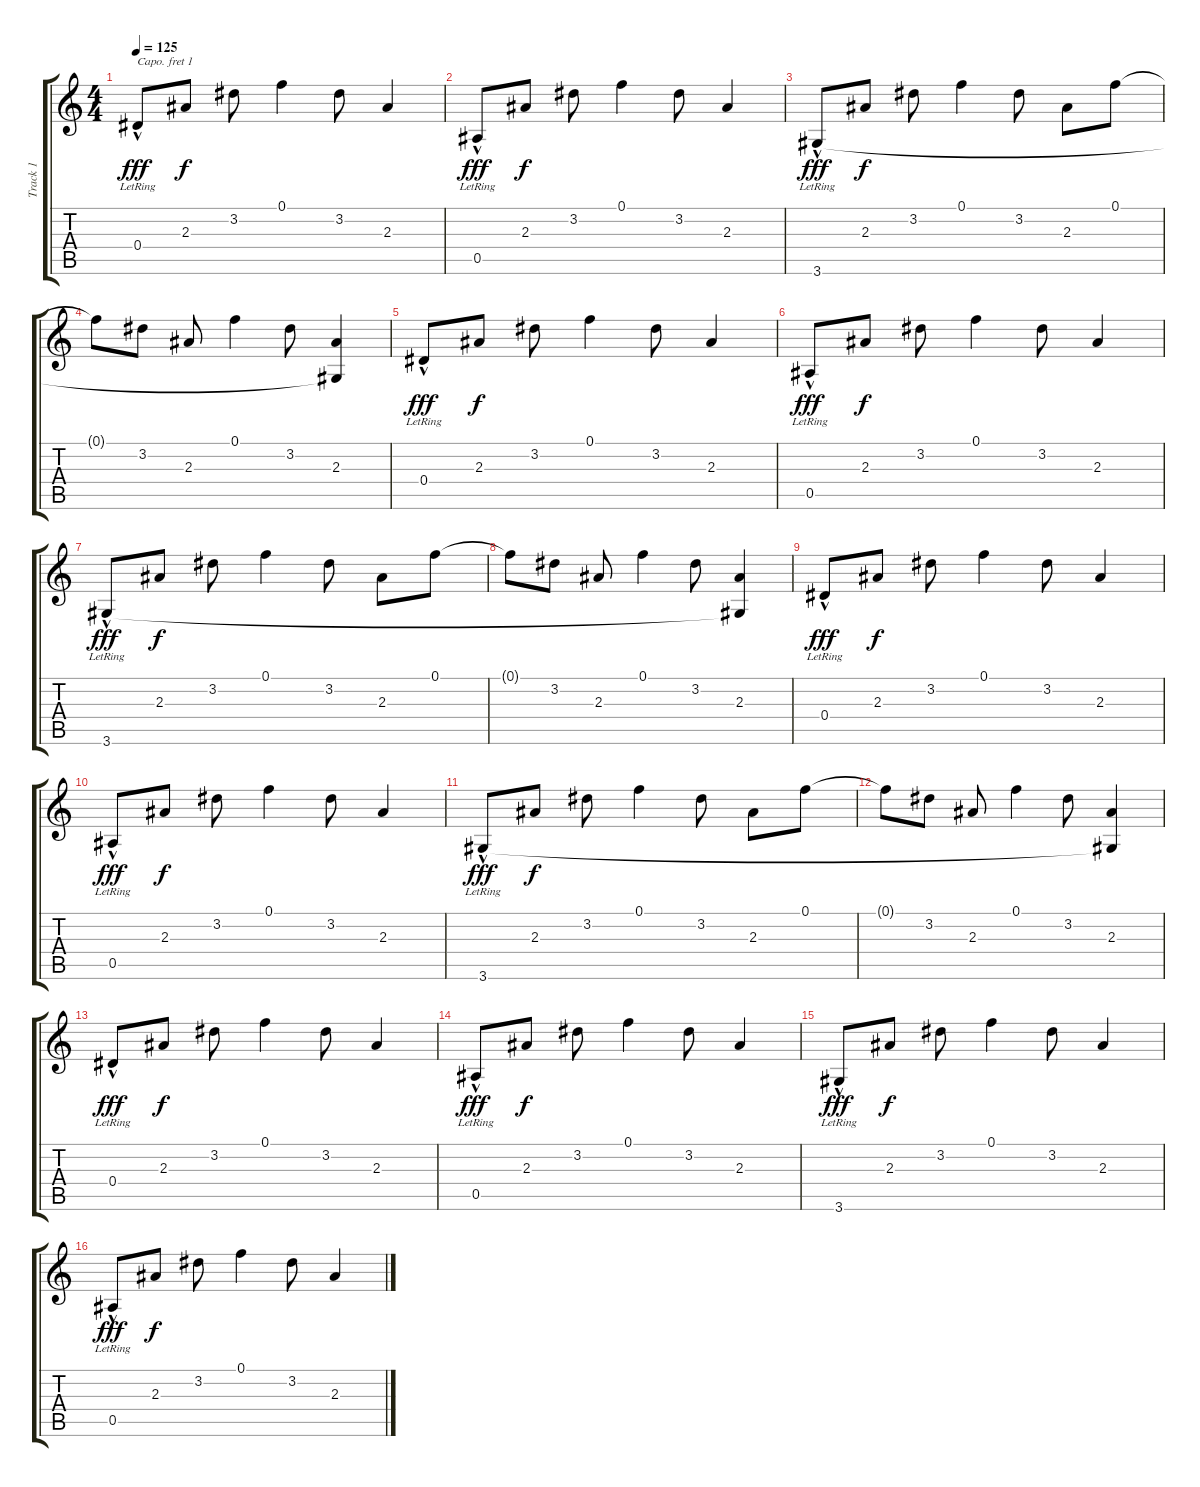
\track ("Track 1" "Track 1") {instrument acousticguitarsteel}
\staff {score tabs}
\capo 1
\tuning (E4 B3 G3 D3 A2 E2) {hide}
\ts (4 4)
\tempo 125
\clef g2
\ks c
0.4{hac lr}.8{dy fff} 2.3.8{dy f} 3.2.8 0.1.4 3.2.8 2.3.4 |
0.5{hac lr}.8{dy fff} 2.3.8{dy f} 3.2.8 0.1.4 3.2.8 2.3.4 |
3.6{hac lr}.8{dy fff} 2.3.8{dy f} 3.2.8 0.1.4 3.2.8 2.3.8 0.1.8 |
0.1{t}.8 3.2.8 2.3.8 0.1.4 3.2.8 (2.3 3.6{t}).4 |
0.4{hac lr}.8{dy fff} 2.3.8{dy f} 3.2.8 0.1.4 3.2.8 2.3.4 |
0.5{hac lr}.8{dy fff} 2.3.8{dy f} 3.2.8 0.1.4 3.2.8 2.3.4 |
3.6{hac lr}.8{dy fff} 2.3.8{dy f} 3.2.8 0.1.4 3.2.8 2.3.8 0.1.8 |
0.1{t}.8 3.2.8 2.3.8 0.1.4 3.2.8 (2.3 3.6{t}).4 |
0.4{hac lr}.8{dy fff} 2.3.8{dy f} 3.2.8 0.1.4 3.2.8 2.3.4 |
0.5{hac lr}.8{dy fff} 2.3.8{dy f} 3.2.8 0.1.4 3.2.8 2.3.4 |
3.6{hac lr}.8{dy fff} 2.3.8{dy f} 3.2.8 0.1.4 3.2.8 2.3.8 0.1.8 |
0.1{t}.8 3.2.8 2.3.8 0.1.4 3.2.8 (2.3 3.6{t}).4 |
0.4{hac lr}.8{dy fff} 2.3.8{dy f} 3.2.8 0.1.4 3.2.8 2.3.4 |
0.5{hac lr}.8{dy fff} 2.3.8{dy f} 3.2.8 0.1.4 3.2.8 2.3.4 |
3.6{hac lr}.8{dy fff} 2.3.8{dy f} 3.2.8 0.1.4 3.2.8 2.3.4 |
0.5{hac lr}.8{dy fff} 2.3.8{dy f} 3.2.8 0.1.4 3.2.8 2.3.4
